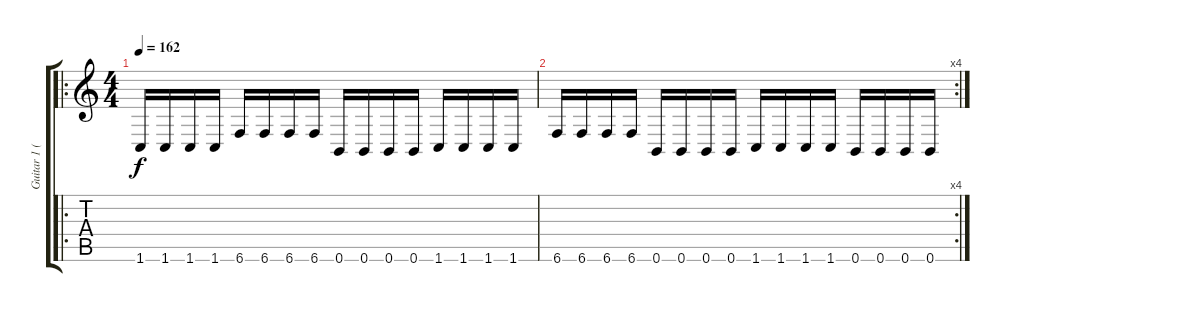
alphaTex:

\track ("Guitar 1 (Dist.)" "Guitar 1 (") {instrument overdrivenguitar}
\staff {score tabs}
\tuning (Db4 Ab3 E3 B2 Gb2 B1) {hide}
\ro
\ts (4 4)
\tempo 162
\clef g2
\ks c
1.6.16{dy f volume 13} 1.6.16 1.6.16 1.6.16 6.6.16 6.6.16 6.6.16 6.6.16 0.6.16 0.6.16 0.6.16 0.6.16 1.6.16 1.6.16 1.6.16 1.6.16 |
\rc 4
6.6.16 6.6.16 6.6.16 6.6.16 0.6.16 0.6.16 0.6.16 0.6.16 1.6.16 1.6.16 1.6.16 1.6.16 0.6.16 0.6.16 0.6.16 0.6.16
